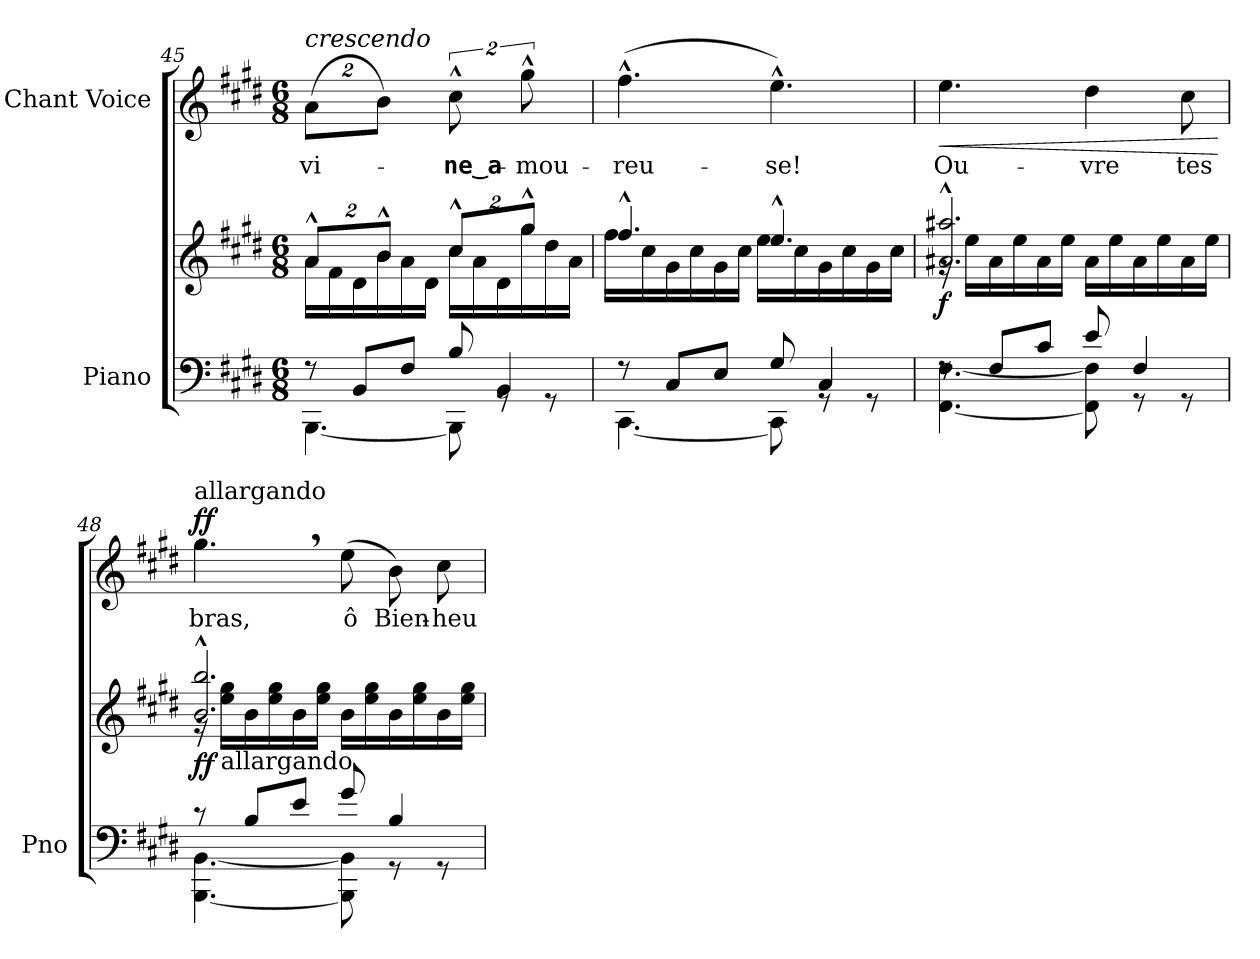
**kern	**kern	**dynam	**kern	**text	**dynam
*part2	*part2	*part2	*part1	*part1	*part1
*staff3	*staff2	*staff2/3	*staff1	*staff1	*staff1
*I"Piano	*	*	*I"Chant Voice	*	*
*I'Pno	*	*	*	*	*
*clefF4	*clefG2	*	*clefG2	*	*
*k[f#c#g#d#]	*k[f#c#g#d#]	*	*k[f#c#g#d#]	*	*
*M6/8	*M6/8	*	*M6/8	*	*
=45	=45	=45	=45	=45	=45
*^	*	*	*	*	*
*	*	*Xbrackettup	*	*Xbrackettup	*	*
*	*	*^	*	*	*	*
!	!	!	!	!	!LO:TX:a:i:t=crescendo	!	!
!	!	!	!	!LO:DY:a=2	!	!LO:LY:b	!
!	!	!	!	!LO:DY:n=1:a=2	!	!	!
8r	[4.BBB\	16%3a^^/L	16a\LL	other-dynamics f	(>16%3a\L	-vi-	.
.	.	.	16f#\	.	.	.	.
8BB/L	.	.	16d#\	.	.	.	.
.	.	16%3b^^/J	16b\	.	16%3b\J)	.	.
8F#/J	.	.	16a\	.	.	.	.
.	.	.	16d#\JJ	.	.	.	.
*	*	*	*	*	*brackettup	*	*
!	!	!	!	!	!	!LO:LY:b	!
8B/	8BBB\]	16%3cc#^^/L	16cc#\LL	.	16%3cc#^^\	-ne‿a-	.
.	.	.	16a\	.	.	.	.
4BB/	8rGG	.	16d#\	.	.	.	.
!	!	!	!	!	!	!LO:LY:b	!
.	.	16%3gg#^^/J	16gg#\	.	16%3gg#^^\	-mou-	.
.	8rGG	.	16dd#\	.	.	.	.
.	.	.	16a\JJ	.	.	.	.
=46	=46	=46	=46	=46	=46	=46	=46
!	!	!	!	!	!	!LO:LY:b	!
8r	[4.CC#\	4.ff#^^/	16ff#\LL	.	(>4.ff#^^\	-reu-	.
.	.	.	16cc#\	.	.	.	.
8C#/L	.	.	16g#\	.	.	.	.
.	.	.	16cc#\	.	.	.	.
8E/J	.	.	16g#\	.	.	.	.
.	.	.	16cc#\JJ	.	.	.	.
!	!	!	!	!	!	!LO:LY:b	!
8G#/	8CC#\]	4.ee^^/	16ee\LL	.	4.ee^^\)	-se!	.
.	.	.	16cc#\	.	.	.	.
4C#/	8rGG	.	16g#\	.	.	.	.
.	.	.	16cc#\	.	.	.	.
.	8rGG	.	16g#\	.	.	.	.
.	.	.	16cc#\JJ	.	.	.	.
!!LO:LB:g=z
=47	=47	=47	=47	=47	=47	=47	=47
!	!	!	!	!LO:DY:b	!	!LO:LY:b	!LO:HP:b
!	!	!	!	!	!	!	!LO:DY:n=1:a
!	!	!	!	!	!	!	!LO:DY:n=2:a
8rF	[4.FF#\ [4.F#\	2.a#X/^^ 2.aa#X/^^	16rg	f	4.ee\	Ou-	< other-dynamics f
.	.	.	16ee\LL	.	.	.	.
8F#/L	.	.	16a#\	.	.	.	.
.	.	.	16ee\	.	.	.	.
8c#/J	.	.	16a#\	.	.	.	.
.	.	.	16ee\JJ	.	.	.	.
!	!	!	!	!	!	!LO:LY:b	!
8e/	8FF#\] 8F#\]	.	16a#\LL	.	4dd#\	-vre	.
.	.	.	16ee\	.	.	.	.
4F#/	8rGG	.	16a#\	.	.	.	.
.	.	.	16ee\	.	.	.	.
!	!	!	!	!	!	!LO:LY:b	!
.	8rGG	.	16a#\	.	8cc#\	tes	.
.	.	.	16ee\JJ	.	.	.	.
*v	*v	*	*	*	*	*	*
*	*v	*v	*	*	*	*
.	.	.	.	.	[
=48	=48	=48	=48	=48	=48
*	*	*	*MM63	*	*
*^	*^	*	*	*	*
!	!	!	!	!	!LO:TX:a:t=allargando	!	!
!	!	!	!	!LO:DY:b	!	!LO:LY:b	!LO:DY:a
8r	[4.BBB\ [4.BB\	2.b/^^ 2.bb/^^	16rg	ff	4.gg#,\	bras,	ff
!	!	!	!LO:TX:b:t=allargando	!	!	!	!
.	.	.	16ee\ 16gg#\LL	.	.	.	.
8B/L	.	.	16b\	.	.	.	.
.	.	.	16ee\ 16gg#\	.	.	.	.
8e/J	.	.	16b\	.	.	.	.
.	.	.	16ee\ 16gg#\JJ	.	.	.	.
*	*	*	*	*	*MM60	*	*
!	!	!	!	!	!	!LO:LY:b	!
8g#/	8BBB\] 8BB\]	.	16b\LL	.	(>8ee\	ô	.
.	.	.	16ee\ 16gg#\	.	.	.	.
!	!	!	!	!	!	!LO:LY:b	!
4B/	8rGG	.	16b\	.	8b\)	Bien-	.
.	.	.	16ee\ 16gg#\	.	.	.	.
!	!	!	!	!	!	!LO:LY:b	!
.	8rGG	.	16b\	.	8cc#\	-heu-	.
.	.	.	16ee\ 16gg#\JJ	.	.	.	.
*v	*v	*	*	*	*	*	*
*	*v	*v	*	*	*	*
=	=	=	=	=	=
*-	*-	*-	*-	*-	*-
